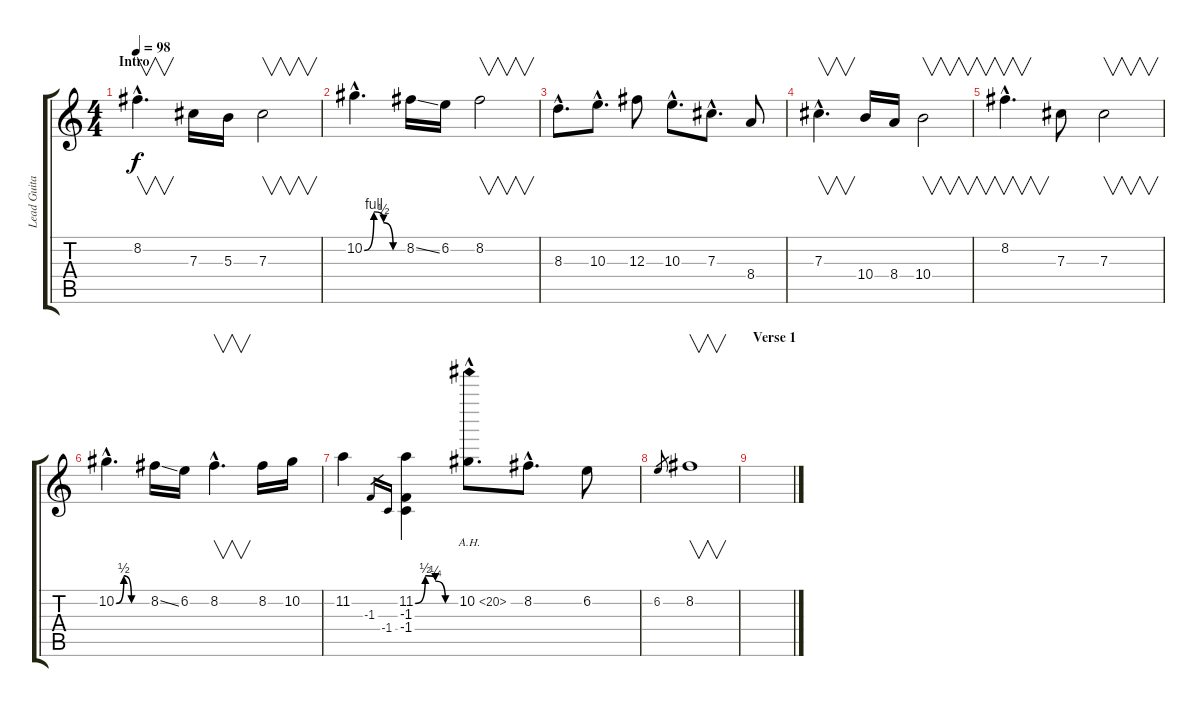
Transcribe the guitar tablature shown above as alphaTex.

\track ("Lead Guitar" "Lead Guita") {instrument distortionguitar}
\staff {score tabs}
\tuning (Eb4 Bb3 Gb3 Db3 Ab2 Eb2) {hide}
\ts (4 4)
\section ("" "Intro")
\tempo 98
\clef g2
\ks c
8.2{hac}.4{v d dy f instrument distortionguitar} 7.3.16 5.3.16 7.3.2{v} |
10.2{be (custom 0 0 15 4 30 2 45 0 60 0) hac}.4{d} 8.2{ss}.16 6.2.16 8.2.2{v} |
8.3{hac}.8{d} 10.3{hac}.8{d} 12.3.8 10.3{hac}.8{d} 7.3{hac}.8{d} 8.4.8 |
7.3{hac}.4{v d} 10.4.16 8.4.16 10.4.2{v} |
8.2{hac}.4{v d} 7.3.8 7.3.2{v} |
10.2{be (custom 0 0 15 2 30 0 45 0 60 0) hac}.4{d} 8.2{ss}.16 6.2.16 8.2{hac}.4{v d} 8.2.16 10.2.16 |
11.2.4 -1.3.16{gr} -1.4.16{gr} (11.2{be (custom 0 0 15 2 30 1 45 0 60 0)} -1.3 -1.4).4 10.2{ah 10 hac}.8{d} 8.2{hac}.8{d} 6.2.8 |
6.2.8{gr} 8.2.1{v} |
\section ("" "Verse 1")
